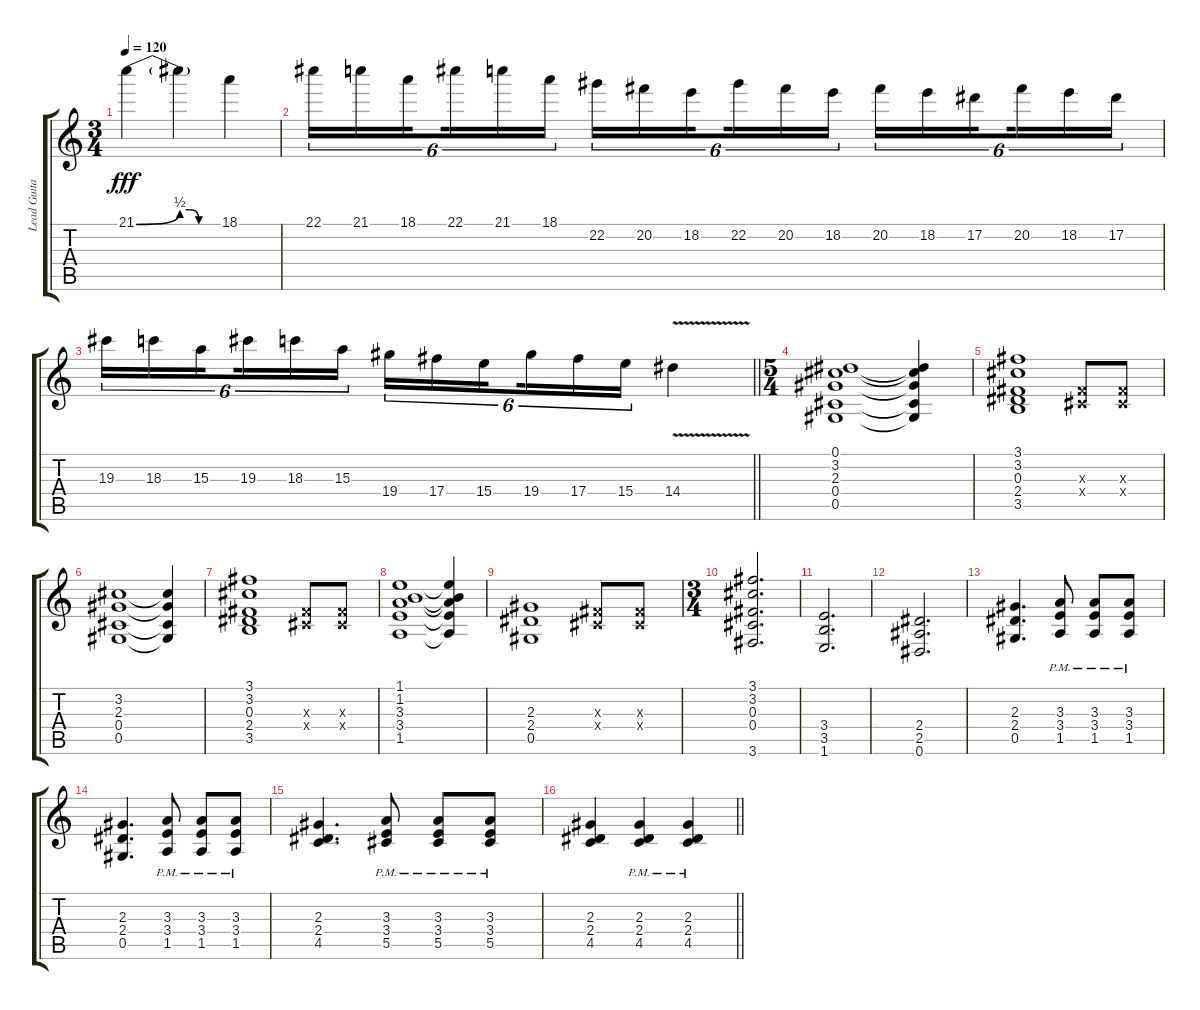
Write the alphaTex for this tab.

\track ("Lead Guitar" "Lead Guita") {instrument distortionguitar}
\staff {score tabs}
\tuning (Eb4 Bb3 Gb3 Db3 Ab2 Eb2) {hide}
\ts (3 4)
\tempo 120
\clef g2
\ks c
21.1{be (bend 0 0 60 2)}.4{dy fff} 21.1{be (custom 0 2 15 2 30 0 60 0) t}.4 18.1.4 |
22.1.16{tu (6 4)} 21.1.16{tu (6 4)} 18.1.16{tu (6 4) beam splitsecondary} 22.1.16{tu (6 4)} 21.1.16{tu (6 4)} 18.1.16{tu (6 4)} 22.2.16{tu (6 4)} 20.2.16{tu (6 4)} 18.2.16{tu (6 4) beam splitsecondary} 22.2.16{tu (6 4)} 20.2.16{tu (6 4)} 18.2.16{tu (6 4)} 20.2.16{tu (6 4)} 18.2.16{tu (6 4)} 17.2.16{tu (6 4) beam splitsecondary} 20.2.16{tu (6 4)} 18.2.16{tu (6 4)} 17.2.16{tu (6 4)} |
\barLineRight lightlight
19.3.16{tu (6 4)} 18.3.16{tu (6 4)} 15.3.16{tu (6 4) beam splitsecondary} 19.3.16{tu (6 4)} 18.3.16{tu (6 4)} 15.3.16{tu (6 4)} 19.4.16{tu (6 4)} 17.4.16{tu (6 4)} 15.4.16{tu (6 4) beam splitsecondary} 19.4.16{tu (6 4)} 17.4.16{tu (6 4)} 15.4.16{tu (6 4)} 14.4{v}.4 |
\ts (5 4)
(0.1 3.2 2.3 0.4 0.5).1 (0.1{t} 3.2{t} 2.3{t} 0.4{t} 0.5{t}).4 |
(3.1 3.2 0.3 2.4 3.5).1 (0.3{x} 0.4{x}).8 (0.3{x} 0.4{x}).8 |
(3.2 2.3 0.4 0.5).1 (3.2{t} 2.3{t} 0.4{t} 0.5{t}).4 |
(3.1 3.2 0.3 2.4 3.5).1 (0.3{x} 0.4{x}).8 (0.3{x} 0.4{x}).8 |
(1.1 1.2 3.3 3.4 1.5).1 (1.1{t} 1.2{t} 3.3{t} 3.4{t} 1.5{t}).4 |
(2.3 2.4 0.5).1 (0.3{x} 0.4{x}).8 (0.3{x} 0.4{x}).8 |
\ts (3 4)
(3.1 3.2 0.3 0.4 3.6).2{d} |
(3.4 3.5 1.6).2{d} |
(2.4 2.5 0.6).2{d} |
(2.3 2.4 0.5).4{d} (3.3{pm} 3.4{pm} 1.5{pm}).8 (3.3{pm} 3.4{pm} 1.5{pm}).8 (3.3{pm} 3.4{pm} 1.5{pm}).8 |
(2.3 2.4 0.5).4{d} (3.3{pm} 3.4{pm} 1.5{pm}).8 (3.3{pm} 3.4{pm} 1.5{pm}).8 (3.3{pm} 3.4{pm} 1.5{pm}).8 |
(2.3 2.4 4.5).4{d} (3.3{pm} 3.4{pm} 5.5{pm}).8 (3.3{pm} 3.4{pm} 5.5{pm}).8 (3.3{pm} 3.4{pm} 5.5{pm}).8 |
\barLineRight lightlight
(2.3 2.4 4.5).4 (2.3{pm} 2.4{pm} 4.5{pm}).4 (2.3{pm} 2.4{pm} 4.5{pm}).4
